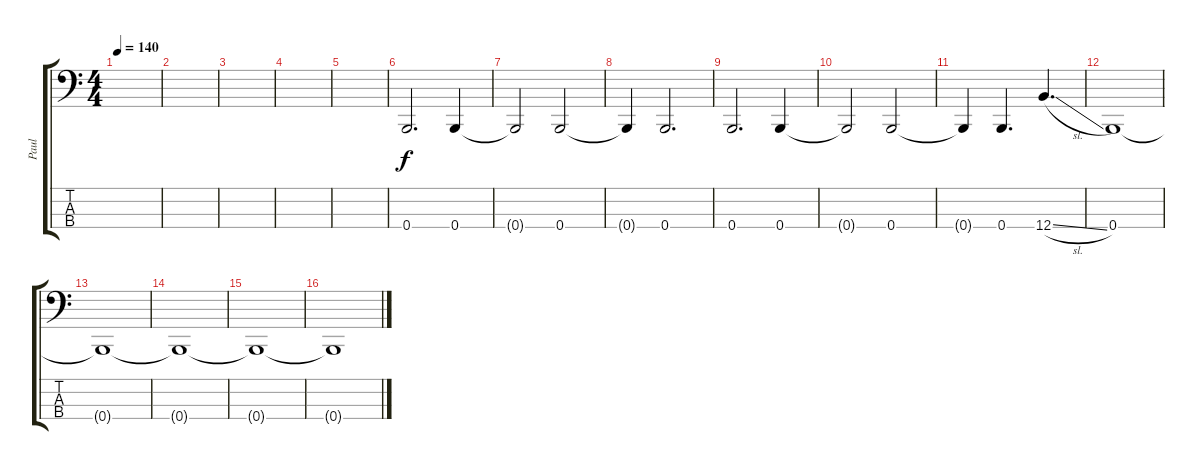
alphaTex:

\track ("Paul" "Paul") {instrument slapbass1}
\staff {score tabs}
\tuning (E2 B1 Gb1 B0) {hide}
\ts (4 4)
\tempo 140
\clef f4
\ks c
|
|
|
|
|
0.4.2{d} 0.4.4 |
0.4{t}.2 0.4.2 |
0.4{t}.4 0.4.2{d} |
0.4.2{d} 0.4.4 |
0.4{t}.2 0.4.2 |
0.4{t}.4 0.4.4{d} 12.4{sl}.4{d} |
0.4.1 |
0.4{t}.1 |
0.4{t}.1 |
0.4{t}.1 |
0.4{t}.1
